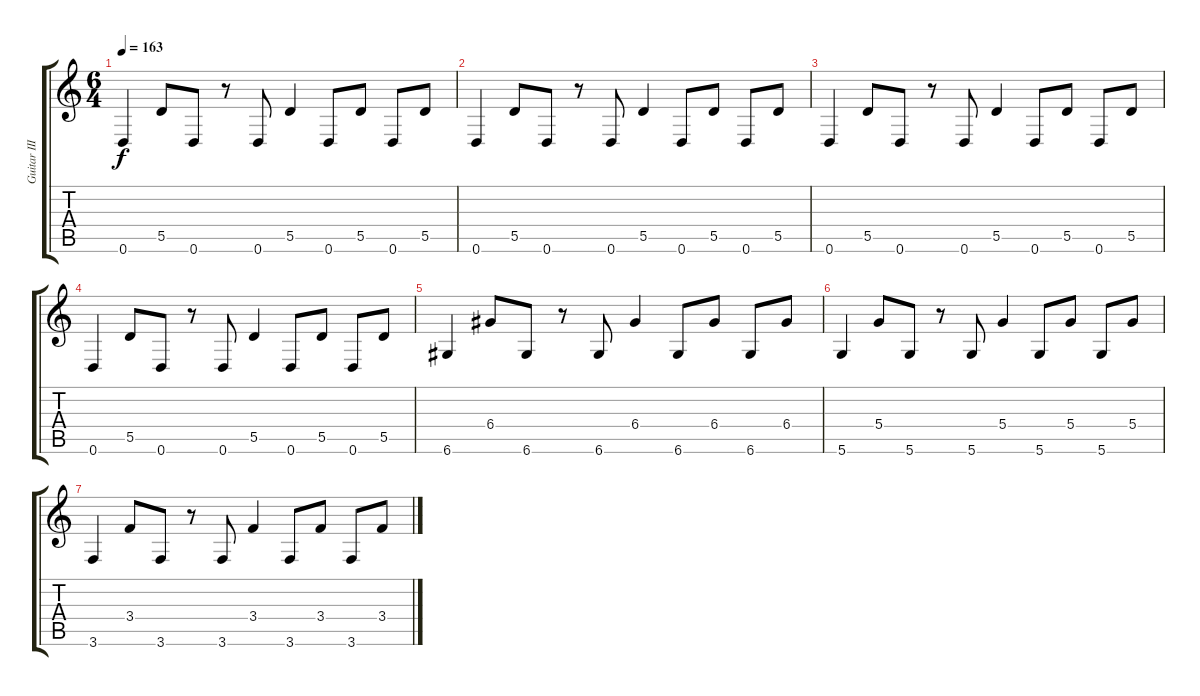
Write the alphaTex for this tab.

\track ("Guitar III" "Guitar III") {instrument overdrivenguitar}
\staff {score tabs}
\tuning (E4 B3 G3 D3 A2 D2) {hide}
\ts (6 4)
\tempo 163
\clef g2
\ks c
0.6.4{dy f} 5.5.8 0.6.8 r.8 0.6.8 5.5.4 0.6.8 5.5.8 0.6.8 5.5.8 |
0.6.4 5.5.8 0.6.8 r.8 0.6.8 5.5.4 0.6.8 5.5.8 0.6.8 5.5.8 |
0.6.4 5.5.8 0.6.8 r.8 0.6.8 5.5.4 0.6.8 5.5.8 0.6.8 5.5.8 |
0.6.4 5.5.8 0.6.8 r.8 0.6.8 5.5.4 0.6.8 5.5.8 0.6.8 5.5.8 |
6.6.4 6.4.8 6.6.8 r.8 6.6.8 6.4.4 6.6.8 6.4.8 6.6.8 6.4.8 |
5.6.4 5.4.8 5.6.8 r.8 5.6.8 5.4.4 5.6.8 5.4.8 5.6.8 5.4.8 |
3.6.4 3.4.8 3.6.8 r.8 3.6.8 3.4.4 3.6.8 3.4.8 3.6.8 3.4.8
